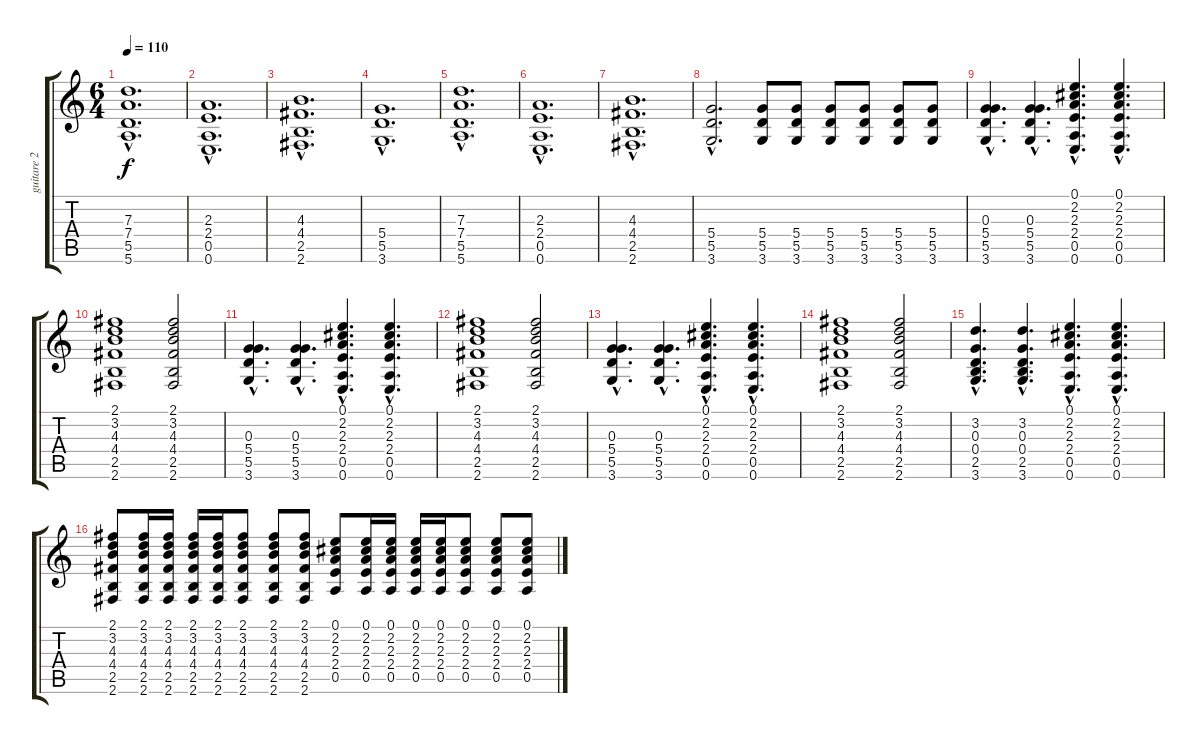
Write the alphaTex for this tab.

\track ("guitare 2" "guitare 2") {instrument overdrivenguitar}
\staff {score tabs}
\tuning (E4 B3 G3 D3 A2 E2) {hide}
\ts (6 4)
\tempo 110
\clef g2
\ks c
(7.3{hac} 7.4{hac} 5.5{hac} 5.6{hac}).1{d dy f} |
(2.3{hac} 2.4{hac} 0.5{hac} 0.6{hac}).1{d} |
(4.3{hac} 4.4{hac} 2.5{hac} 2.6{hac}).1{d} |
(5.4{hac} 5.5{hac} 3.6{hac}).1{d} |
(7.3{hac} 7.4{hac} 5.5{hac} 5.6{hac}).1{d} |
(2.3{hac} 2.4{hac} 0.5{hac} 0.6{hac}).1{d} |
(4.3{hac} 4.4{hac} 2.5{hac} 2.6{hac}).1{d} |
(5.4{hac} 5.5{hac} 3.6{hac}).2{d} (5.4 5.5 3.6).8 (5.4 5.5 3.6).8 (5.4 5.5 3.6).8 (5.4 5.5 3.6).8 (5.4 5.5 3.6).8 (5.4 5.5 3.6).8 |
(0.3{hac} 5.4{hac} 5.5{hac} 3.6{hac}).4{d} (0.3{hac} 5.4{hac} 5.5{hac} 3.6{hac}).4{d} (0.1{hac} 2.2{hac} 2.3{hac} 2.4{hac} 0.5{hac} 0.6{hac}).4{d} (0.1{hac} 2.2{hac} 2.3{hac} 2.4{hac} 0.5{hac} 0.6{hac}).4{d} |
(2.1 3.2 4.3 4.4 2.5 2.6).1 (2.1 3.2 4.3 4.4 2.5 2.6).2 |
(0.3{hac} 5.4{hac} 5.5{hac} 3.6{hac}).4{d} (0.3{hac} 5.4{hac} 5.5{hac} 3.6{hac}).4{d} (0.1{hac} 2.2{hac} 2.3{hac} 2.4{hac} 0.5{hac} 0.6{hac}).4{d} (0.1{hac} 2.2{hac} 2.3{hac} 2.4{hac} 0.5{hac} 0.6{hac}).4{d} |
(2.1 3.2 4.3 4.4 2.5 2.6).1 (2.1 3.2 4.3 4.4 2.5 2.6).2 |
(0.3{hac} 5.4{hac} 5.5{hac} 3.6{hac}).4{d} (0.3{hac} 5.4{hac} 5.5{hac} 3.6{hac}).4{d} (0.1{hac} 2.2{hac} 2.3{hac} 2.4{hac} 0.5{hac} 0.6{hac}).4{d} (0.1{hac} 2.2{hac} 2.3{hac} 2.4{hac} 0.5{hac} 0.6{hac}).4{d} |
(2.1 3.2 4.3 4.4 2.5 2.6).1 (2.1 3.2 4.3 4.4 2.5 2.6).2 |
(3.2{hac} 0.3{hac} 0.4{hac} 2.5{hac} 3.6{hac}).4{d} (3.2{hac} 0.3{hac} 0.4{hac} 2.5{hac} 3.6{hac}).4{d} (0.1{hac} 2.2{hac} 2.3{hac} 2.4{hac} 0.5{hac} 0.6{hac}).4{d} (0.1{hac} 2.2{hac} 2.3{hac} 2.4{hac} 0.5{hac} 0.6{hac}).4{d} |
(2.1 3.2 4.3 4.4 2.5 2.6).8{instrument electricguitarmuted} (2.1 3.2 4.3 4.4 2.5 2.6).16 (2.1 3.2 4.3 4.4 2.5 2.6).16 (2.1 3.2 4.3 4.4 2.5 2.6).16 (2.1 3.2 4.3 4.4 2.5 2.6).16 (2.1 3.2 4.3 4.4 2.5 2.6).8 (2.1 3.2 4.3 4.4 2.5 2.6).8 (2.1 3.2 4.3 4.4 2.5 2.6).8 (0.1 2.2 2.3 2.4 0.5).8 (0.1 2.2 2.3 2.4 0.5).16 (0.1 2.2 2.3 2.4 0.5).16 (0.1 2.2 2.3 2.4 0.5).16 (0.1 2.2 2.3 2.4 0.5).16 (0.1 2.2 2.3 2.4 0.5).8 (0.1 2.2 2.3 2.4 0.5).8 (0.1 2.2 2.3 2.4 0.5).8
